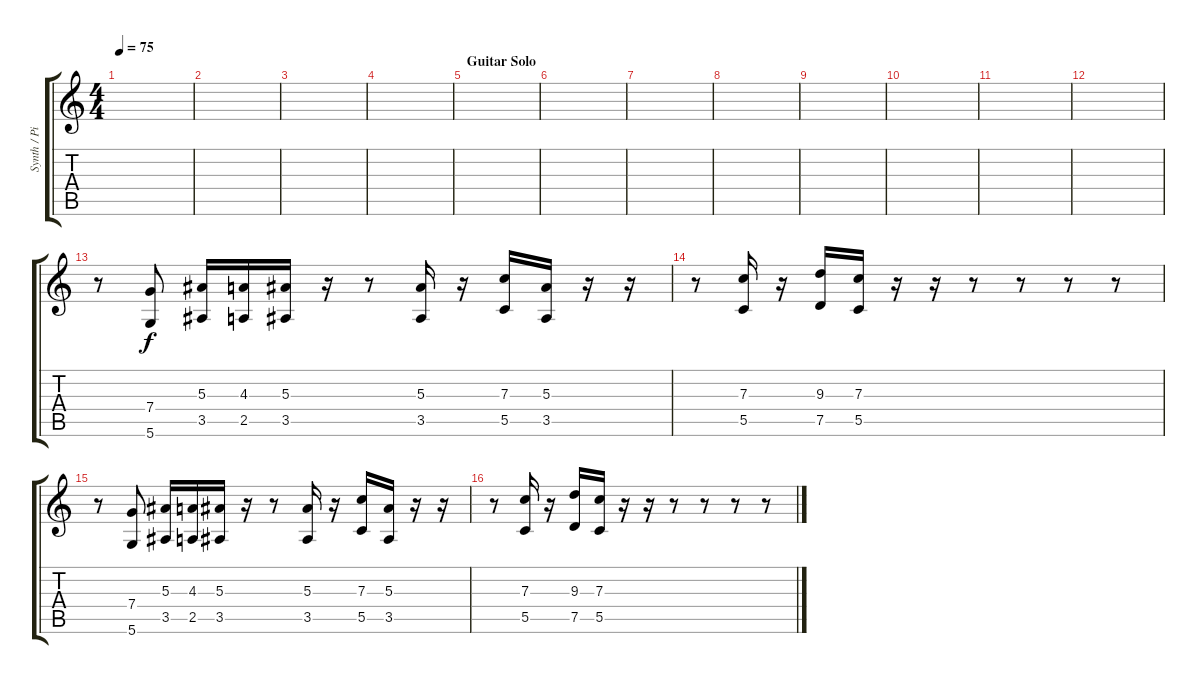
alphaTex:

\track ("Synth / Piano" "Synth / Pi") {instrument stringensemble1}
\staff {score tabs}
\tuning (D5 A4 F4 C4 G3 D3) {hide}
\ts (4 4)
\tempo 75
\clef g2
\ks c
|
|
|
|
\section ("" "Guitar Solo")
|
|
|
|
|
|
|
|
r.8{instrument stringensemble1} (7.4 5.6).8 (5.3 3.5).16 (4.3 2.5).16 (5.3 3.5).16 r.16 r.8 (5.3 3.5).16 r.16 (7.3 5.5).16 (5.3 3.5).16 r.16 r.16 |
r.8 (7.3 5.5).16 r.16 (9.3 7.5).16 (7.3 5.5).16 r.16 r.16 r.8 r.8 r.8 r.8 |
r.8 (7.4 5.6).8 (5.3 3.5).16 (4.3 2.5).16 (5.3 3.5).16 r.16 r.8 (5.3 3.5).16 r.16 (7.3 5.5).16 (5.3 3.5).16 r.16 r.16 |
r.8 (7.3 5.5).16 r.16 (9.3 7.5).16 (7.3 5.5).16 r.16 r.16 r.8 r.8 r.8 r.8
